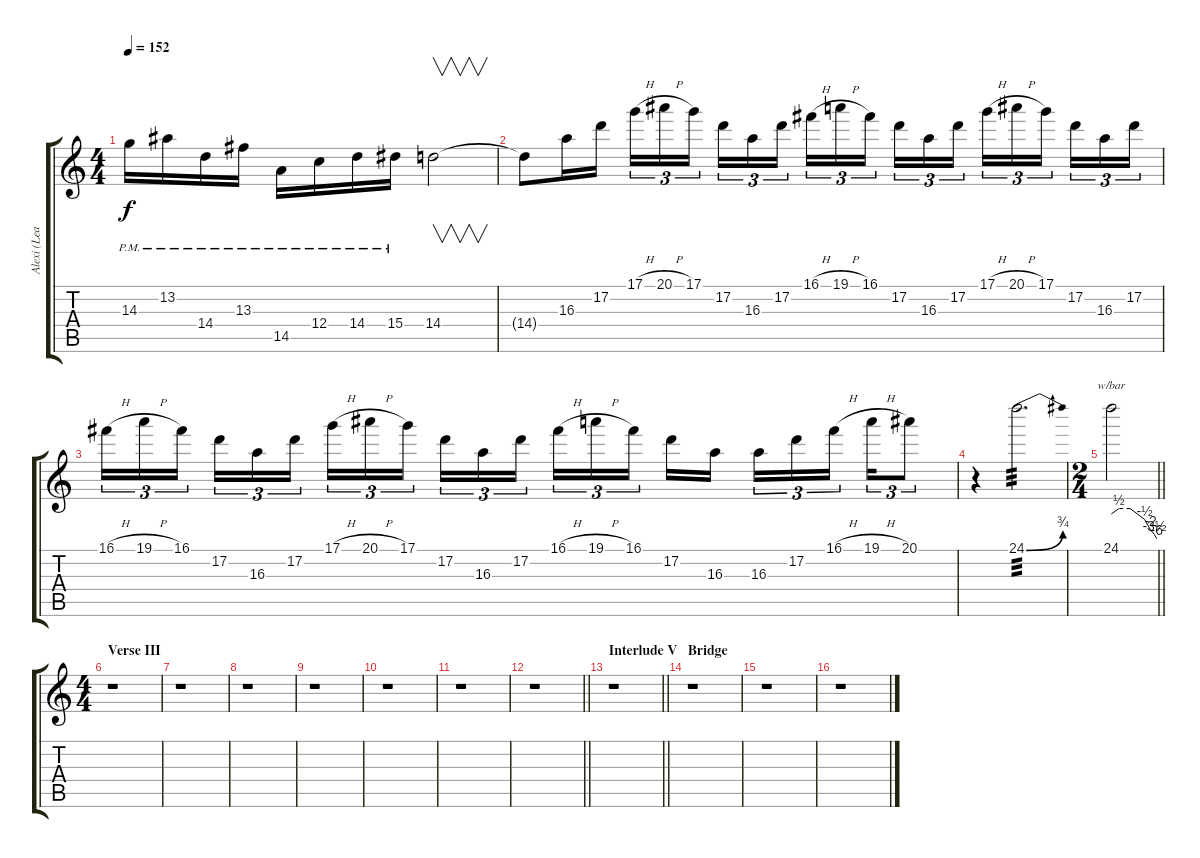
\track ("Alexi (Lead Guitar)" "Alexi (Lea") {instrument distortionguitar}
\staff {score tabs}
\tuning (D4 A3 F3 C3 G2 C2) {hide}
\ts (4 4)
\tempo 152
\clef g2
\ks c
14.3{pm}.16{dy f volume 16} 13.2{pm}.16 14.4{pm}.16 13.3{pm}.16 14.5{pm}.16 12.4{pm}.16 14.4{pm}.16 15.4{pm}.16 14.4.2{v} |
14.4{t}.8 16.3.16{volume 14} 17.2.16 17.1{h}.16{tu (3 2)} 20.1{h}.16{tu (3 2)} 17.1.16{tu (3 2) beam splitsecondary} 17.2.16{tu (3 2)} 16.3.16{tu (3 2)} 17.2.16{tu (3 2)} 16.1{h}.16{tu (3 2)} 19.1{h}.16{tu (3 2)} 16.1.16{tu (3 2) beam splitsecondary} 17.2.16{tu (3 2)} 16.3.16{tu (3 2)} 17.2.16{tu (3 2)} 17.1{h}.16{tu (3 2)} 20.1{h}.16{tu (3 2)} 17.1.16{tu (3 2) beam splitsecondary} 17.2.16{tu (3 2)} 16.3.16{tu (3 2)} 17.2.16{tu (3 2)} |
16.1{h}.16{tu (3 2)} 19.1{h}.16{tu (3 2)} 16.1.16{tu (3 2) beam splitsecondary} 17.2.16{tu (3 2)} 16.3.16{tu (3 2)} 17.2.16{tu (3 2)} 17.1{h}.16{tu (3 2)} 20.1{h}.16{tu (3 2)} 17.1.16{tu (3 2) beam splitsecondary} 17.2.16{tu (3 2)} 16.3.16{tu (3 2)} 17.2.16{tu (3 2)} 16.1{h}.16{tu (3 2)} 19.1{h}.16{tu (3 2)} 16.1.16{tu (3 2) beam splitsecondary} 17.2.16 16.3.16 16.3.16{tu (3 2)} 17.2.16{tu (3 2)} 16.1{h}.16{tu (3 2) beam splitsecondary} 19.1{h}.16{tu (3 2)} 20.1.8{tu (3 2)} |
r.4 24.1{be (bend 0 0 60 3)}.2{d tp 3 volume 16} |
\ts (2 4)
\barLineRight lightlight
24.1.2{tbe (custom default 0 0 10 2 25 2 44 -2 52 -8 57 -14 60 -24)} |
\ts (4 4)
\section ("" "Verse III")
r.1 |
r.1 |
r.1 |
r.1 |
r.1 |
r.1 |
\barLineRight lightlight
r.1 |
\section ("" "Interlude V")
\barLineRight lightlight
r.1 |
\section ("" "Bridge")
r.1 |
r.1 |
r.1
